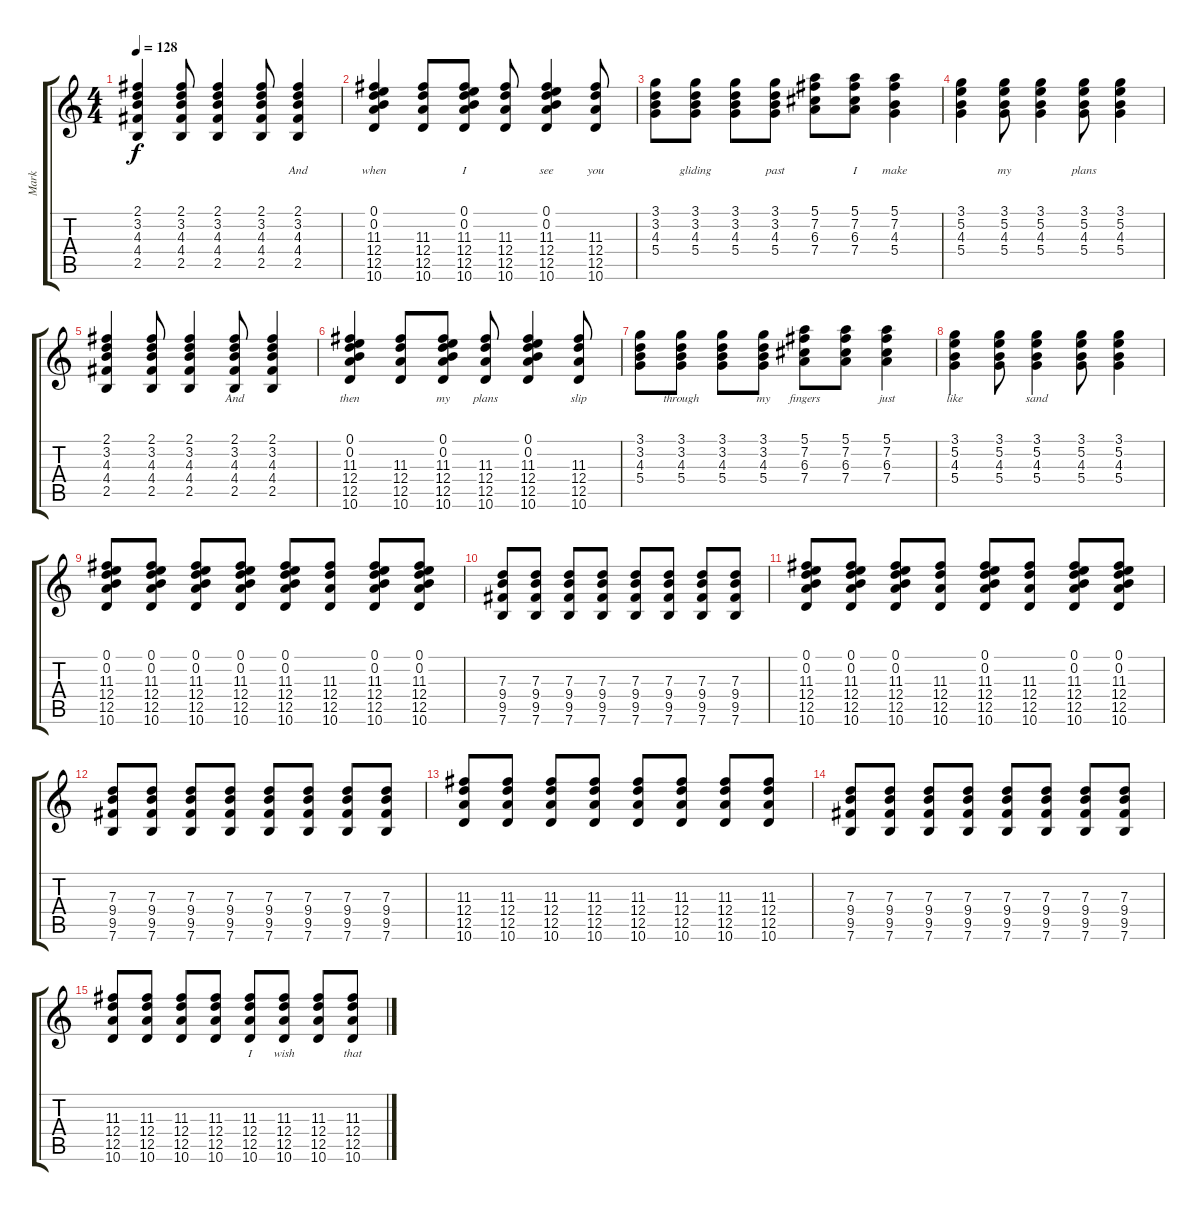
\track ("Mark" "Mark") {instrument distortionguitar}
\staff {score tabs}
\tuning (E4 B3 G3 D3 A2 E2) {hide}
\ts (4 4)
\tempo 128
\clef g2
\ks c
(2.1 3.2 4.3 4.4 2.5).4{lyrics (0 "") lyrics (1 "") lyrics (2 "") lyrics (3 "") lyrics (4 "") dy f} (2.1 3.2 4.3 4.4 2.5).8{lyrics (0 "") lyrics (1 "") lyrics (2 "") lyrics (3 "") lyrics (4 "")} (2.1 3.2 4.3 4.4 2.5).4{lyrics (0 "") lyrics (1 "") lyrics (2 "") lyrics (3 "") lyrics (4 "")} (2.1 3.2 4.3 4.4 2.5).8{lyrics (0 "") lyrics (1 "") lyrics (2 "") lyrics (3 "") lyrics (4 "")} (2.1 3.2 4.3 4.4 2.5).4{lyrics (0 "And") lyrics (1 "") lyrics (2 "") lyrics (3 "") lyrics (4 "")} |
(0.1 0.2 11.3 12.4 12.5 10.6).4{lyrics (0 "when") lyrics (1 "") lyrics (2 "") lyrics (3 "") lyrics (4 "")} (11.3 12.4 12.5 10.6).8{lyrics (0 "") lyrics (1 "") lyrics (2 "") lyrics (3 "") lyrics (4 "")} (0.1 0.2 11.3 12.4 12.5 10.6).8{lyrics (0 "I") lyrics (1 "") lyrics (2 "") lyrics (3 "") lyrics (4 "")} (11.3 12.4 12.5 10.6).8{lyrics (0 "") lyrics (1 "") lyrics (2 "") lyrics (3 "") lyrics (4 "")} (0.1 0.2 11.3 12.4 12.5 10.6).4{lyrics (0 "see") lyrics (1 "") lyrics (2 "") lyrics (3 "") lyrics (4 "")} (11.3 12.4 12.5 10.6).8{lyrics (0 "you") lyrics (1 "") lyrics (2 "") lyrics (3 "") lyrics (4 "")} |
(3.1 3.2 4.3 5.4).8{lyrics (0 "") lyrics (1 "") lyrics (2 "") lyrics (3 "") lyrics (4 "")} (3.1 3.2 4.3 5.4).8{lyrics (0 "gliding") lyrics (1 "") lyrics (2 "") lyrics (3 "") lyrics (4 "")} (3.1 3.2 4.3 5.4).8{lyrics (0 "") lyrics (1 "") lyrics (2 "") lyrics (3 "") lyrics (4 "")} (3.1 3.2 4.3 5.4).8{lyrics (0 "past") lyrics (1 "") lyrics (2 "") lyrics (3 "") lyrics (4 "")} (5.1 7.2 6.3 7.4).8{lyrics (0 "") lyrics (1 "") lyrics (2 "") lyrics (3 "") lyrics (4 "")} (5.1 7.2 6.3 7.4).8{lyrics (0 "I") lyrics (1 "") lyrics (2 "") lyrics (3 "") lyrics (4 "")} (5.1 7.2 4.3 5.4).4{lyrics (0 "make") lyrics (1 "") lyrics (2 "") lyrics (3 "") lyrics (4 "")} |
(3.1 5.2 4.3 5.4).4{lyrics (0 "") lyrics (1 "") lyrics (2 "") lyrics (3 "") lyrics (4 "")} (3.1 5.2 4.3 5.4).8{lyrics (0 "my") lyrics (1 "") lyrics (2 "") lyrics (3 "") lyrics (4 "")} (3.1 5.2 4.3 5.4).4{lyrics (0 "") lyrics (1 "") lyrics (2 "") lyrics (3 "") lyrics (4 "")} (3.1 5.2 4.3 5.4).8{lyrics (0 "plans") lyrics (1 "") lyrics (2 "") lyrics (3 "") lyrics (4 "")} (3.1 5.2 4.3 5.4).4{lyrics (0 "") lyrics (1 "") lyrics (2 "") lyrics (3 "") lyrics (4 "")} |
(2.1 3.2 4.3 4.4 2.5).4{lyrics (0 "") lyrics (1 "") lyrics (2 "") lyrics (3 "") lyrics (4 "")} (2.1 3.2 4.3 4.4 2.5).8{lyrics (0 "") lyrics (1 "") lyrics (2 "") lyrics (3 "") lyrics (4 "")} (2.1 3.2 4.3 4.4 2.5).4{lyrics (0 "") lyrics (1 "") lyrics (2 "") lyrics (3 "") lyrics (4 "")} (2.1 3.2 4.3 4.4 2.5).8{lyrics (0 "And") lyrics (1 "") lyrics (2 "") lyrics (3 "") lyrics (4 "")} (2.1 3.2 4.3 4.4 2.5).4{lyrics (0 "") lyrics (1 "") lyrics (2 "") lyrics (3 "") lyrics (4 "")} |
(0.1 0.2 11.3 12.4 12.5 10.6).4{lyrics (0 "then") lyrics (1 "") lyrics (2 "") lyrics (3 "") lyrics (4 "")} (11.3 12.4 12.5 10.6).8{lyrics (0 "") lyrics (1 "") lyrics (2 "") lyrics (3 "") lyrics (4 "")} (0.1 0.2 11.3 12.4 12.5 10.6).8{lyrics (0 "my") lyrics (1 "") lyrics (2 "") lyrics (3 "") lyrics (4 "")} (11.3 12.4 12.5 10.6).8{lyrics (0 "plans") lyrics (1 "") lyrics (2 "") lyrics (3 "") lyrics (4 "")} (0.1 0.2 11.3 12.4 12.5 10.6).4{lyrics (0 "") lyrics (1 "") lyrics (2 "") lyrics (3 "") lyrics (4 "")} (11.3 12.4 12.5 10.6).8{lyrics (0 "slip") lyrics (1 "") lyrics (2 "") lyrics (3 "") lyrics (4 "")} |
(3.1 3.2 4.3 5.4).8{lyrics (0 "") lyrics (1 "") lyrics (2 "") lyrics (3 "") lyrics (4 "")} (3.1 3.2 4.3 5.4).8{lyrics (0 "through") lyrics (1 "") lyrics (2 "") lyrics (3 "") lyrics (4 "")} (3.1 3.2 4.3 5.4).8{lyrics (0 "") lyrics (1 "") lyrics (2 "") lyrics (3 "") lyrics (4 "")} (3.1 3.2 4.3 5.4).8{lyrics (0 "my") lyrics (1 "") lyrics (2 "") lyrics (3 "") lyrics (4 "")} (5.1 7.2 6.3 7.4).8{lyrics (0 "fingers") lyrics (1 "") lyrics (2 "") lyrics (3 "") lyrics (4 "")} (5.1 7.2 6.3 7.4).8{lyrics (0 "") lyrics (1 "") lyrics (2 "") lyrics (3 "") lyrics (4 "")} (5.1 7.2 6.3 7.4).4{lyrics (0 "just") lyrics (1 "") lyrics (2 "") lyrics (3 "") lyrics (4 "")} |
(3.1 5.2 4.3 5.4).4{lyrics (0 "like") lyrics (1 "") lyrics (2 "") lyrics (3 "") lyrics (4 "")} (3.1 5.2 4.3 5.4).8{lyrics (0 "") lyrics (1 "") lyrics (2 "") lyrics (3 "") lyrics (4 "")} (3.1 5.2 4.3 5.4).4{lyrics (0 "sand") lyrics (1 "") lyrics (2 "") lyrics (3 "") lyrics (4 "")} (3.1 5.2 4.3 5.4).8{lyrics (0 "") lyrics (1 "") lyrics (2 "") lyrics (3 "") lyrics (4 "")} (3.1 5.2 4.3 5.4).4{lyrics (0 "") lyrics (1 "") lyrics (2 "") lyrics (3 "") lyrics (4 "")} |
(0.1 0.2 11.3 12.4 12.5 10.6).8{lyrics (0 "") lyrics (1 "") lyrics (2 "") lyrics (3 "") lyrics (4 "")} (0.1 0.2 11.3 12.4 12.5 10.6).8{lyrics (0 "") lyrics (1 "") lyrics (2 "") lyrics (3 "") lyrics (4 "")} (0.1 0.2 11.3 12.4 12.5 10.6).8{lyrics (0 "") lyrics (1 "") lyrics (2 "") lyrics (3 "") lyrics (4 "")} (0.1 0.2 11.3 12.4 12.5 10.6).8{lyrics (0 "") lyrics (1 "") lyrics (2 "") lyrics (3 "") lyrics (4 "")} (0.1 0.2 11.3 12.4 12.5 10.6).8{lyrics (0 "") lyrics (1 "") lyrics (2 "") lyrics (3 "") lyrics (4 "")} (11.3 12.4 12.5 10.6).8{lyrics (0 "") lyrics (1 "") lyrics (2 "") lyrics (3 "") lyrics (4 "")} (0.1 0.2 11.3 12.4 12.5 10.6).8{lyrics (0 "") lyrics (1 "") lyrics (2 "") lyrics (3 "") lyrics (4 "")} (0.1 0.2 11.3 12.4 12.5 10.6).8{lyrics (0 "") lyrics (1 "") lyrics (2 "") lyrics (3 "") lyrics (4 "")} |
(7.3 9.4 9.5 7.6).8{lyrics (0 "") lyrics (1 "") lyrics (2 "") lyrics (3 "") lyrics (4 "")} (7.3 9.4 9.5 7.6).8{lyrics (0 "") lyrics (1 "") lyrics (2 "") lyrics (3 "") lyrics (4 "")} (7.3 9.4 9.5 7.6).8{lyrics (0 "") lyrics (1 "") lyrics (2 "") lyrics (3 "") lyrics (4 "")} (7.3 9.4 9.5 7.6).8{lyrics (0 "") lyrics (1 "") lyrics (2 "") lyrics (3 "") lyrics (4 "")} (7.3 9.4 9.5 7.6).8{lyrics (0 "") lyrics (1 "") lyrics (2 "") lyrics (3 "") lyrics (4 "")} (7.3 9.4 9.5 7.6).8{lyrics (0 "") lyrics (1 "") lyrics (2 "") lyrics (3 "") lyrics (4 "")} (7.3 9.4 9.5 7.6).8{lyrics (0 "") lyrics (1 "") lyrics (2 "") lyrics (3 "") lyrics (4 "")} (7.3 9.4 9.5 7.6).8{lyrics (0 "") lyrics (1 "") lyrics (2 "") lyrics (3 "") lyrics (4 "")} |
(0.1 0.2 11.3 12.4 12.5 10.6).8{lyrics (0 "") lyrics (1 "") lyrics (2 "") lyrics (3 "") lyrics (4 "")} (0.1 0.2 11.3 12.4 12.5 10.6).8{lyrics (0 "") lyrics (1 "") lyrics (2 "") lyrics (3 "") lyrics (4 "")} (0.1 0.2 11.3 12.4 12.5 10.6).8{lyrics (0 "") lyrics (1 "") lyrics (2 "") lyrics (3 "") lyrics (4 "")} (11.3 12.4 12.5 10.6).8{lyrics (0 "") lyrics (1 "") lyrics (2 "") lyrics (3 "") lyrics (4 "")} (0.1 0.2 11.3 12.4 12.5 10.6).8{lyrics (0 "") lyrics (1 "") lyrics (2 "") lyrics (3 "") lyrics (4 "")} (11.3 12.4 12.5 10.6).8{lyrics (0 "") lyrics (1 "") lyrics (2 "") lyrics (3 "") lyrics (4 "")} (0.1 0.2 11.3 12.4 12.5 10.6).8{lyrics (0 "") lyrics (1 "") lyrics (2 "") lyrics (3 "") lyrics (4 "")} (0.1 0.2 11.3 12.4 12.5 10.6).8{lyrics (0 "") lyrics (1 "") lyrics (2 "") lyrics (3 "") lyrics (4 "")} |
(7.3 9.4 9.5 7.6).8{lyrics (0 "") lyrics (1 "") lyrics (2 "") lyrics (3 "") lyrics (4 "")} (7.3 9.4 9.5 7.6).8{lyrics (0 "") lyrics (1 "") lyrics (2 "") lyrics (3 "") lyrics (4 "")} (7.3 9.4 9.5 7.6).8{lyrics (0 "") lyrics (1 "") lyrics (2 "") lyrics (3 "") lyrics (4 "")} (7.3 9.4 9.5 7.6).8{lyrics (0 "") lyrics (1 "") lyrics (2 "") lyrics (3 "") lyrics (4 "")} (7.3 9.4 9.5 7.6).8{lyrics (0 "") lyrics (1 "") lyrics (2 "") lyrics (3 "") lyrics (4 "")} (7.3 9.4 9.5 7.6).8{lyrics (0 "") lyrics (1 "") lyrics (2 "") lyrics (3 "") lyrics (4 "")} (7.3 9.4 9.5 7.6).8{lyrics (0 "") lyrics (1 "") lyrics (2 "") lyrics (3 "") lyrics (4 "")} (7.3 9.4 9.5 7.6).8{lyrics (0 "") lyrics (1 "") lyrics (2 "") lyrics (3 "") lyrics (4 "")} |
(11.3 12.4 12.5 10.6).8{lyrics (0 "") lyrics (1 "") lyrics (2 "") lyrics (3 "") lyrics (4 "")} (11.3 12.4 12.5 10.6).8{lyrics (0 "") lyrics (1 "") lyrics (2 "") lyrics (3 "") lyrics (4 "")} (11.3 12.4 12.5 10.6).8{lyrics (0 "") lyrics (1 "") lyrics (2 "") lyrics (3 "") lyrics (4 "")} (11.3 12.4 12.5 10.6).8{lyrics (0 "") lyrics (1 "") lyrics (2 "") lyrics (3 "") lyrics (4 "")} (11.3 12.4 12.5 10.6).8{lyrics (0 "") lyrics (1 "") lyrics (2 "") lyrics (3 "") lyrics (4 "")} (11.3 12.4 12.5 10.6).8{lyrics (0 "") lyrics (1 "") lyrics (2 "") lyrics (3 "") lyrics (4 "")} (11.3 12.4 12.5 10.6).8{lyrics (0 "") lyrics (1 "") lyrics (2 "") lyrics (3 "") lyrics (4 "")} (11.3 12.4 12.5 10.6).8{lyrics (0 "") lyrics (1 "") lyrics (2 "") lyrics (3 "") lyrics (4 "")} |
(7.3 9.4 9.5 7.6).8{lyrics (0 "") lyrics (1 "") lyrics (2 "") lyrics (3 "") lyrics (4 "")} (7.3 9.4 9.5 7.6).8{lyrics (0 "") lyrics (1 "") lyrics (2 "") lyrics (3 "") lyrics (4 "")} (7.3 9.4 9.5 7.6).8{lyrics (0 "") lyrics (1 "") lyrics (2 "") lyrics (3 "") lyrics (4 "")} (7.3 9.4 9.5 7.6).8{lyrics (0 "") lyrics (1 "") lyrics (2 "") lyrics (3 "") lyrics (4 "")} (7.3 9.4 9.5 7.6).8{lyrics (0 "") lyrics (1 "") lyrics (2 "") lyrics (3 "") lyrics (4 "")} (7.3 9.4 9.5 7.6).8{lyrics (0 "") lyrics (1 "") lyrics (2 "") lyrics (3 "") lyrics (4 "")} (7.3 9.4 9.5 7.6).8{lyrics (0 "") lyrics (1 "") lyrics (2 "") lyrics (3 "") lyrics (4 "")} (7.3 9.4 9.5 7.6).8{lyrics (0 "") lyrics (1 "") lyrics (2 "") lyrics (3 "") lyrics (4 "")} |
(11.3 12.4 12.5 10.6).8{lyrics (0 "") lyrics (1 "") lyrics (2 "") lyrics (3 "") lyrics (4 "")} (11.3 12.4 12.5 10.6).8{lyrics (0 "") lyrics (1 "") lyrics (2 "") lyrics (3 "") lyrics (4 "")} (11.3 12.4 12.5 10.6).8{lyrics (0 "") lyrics (1 "") lyrics (2 "") lyrics (3 "") lyrics (4 "")} (11.3 12.4 12.5 10.6).8{lyrics (0 "") lyrics (1 "") lyrics (2 "") lyrics (3 "") lyrics (4 "")} (11.3 12.4 12.5 10.6).8{lyrics (0 "I") lyrics (1 "") lyrics (2 "") lyrics (3 "") lyrics (4 "")} (11.3 12.4 12.5 10.6).8{lyrics (0 "wish") lyrics (1 "") lyrics (2 "") lyrics (3 "") lyrics (4 "")} (11.3 12.4 12.5 10.6).8{lyrics (0 "") lyrics (1 "") lyrics (2 "") lyrics (3 "") lyrics (4 "")} (11.3 12.4 12.5 10.6).8{lyrics (0 "that") lyrics (1 "") lyrics (2 "") lyrics (3 "") lyrics (4 "")}
